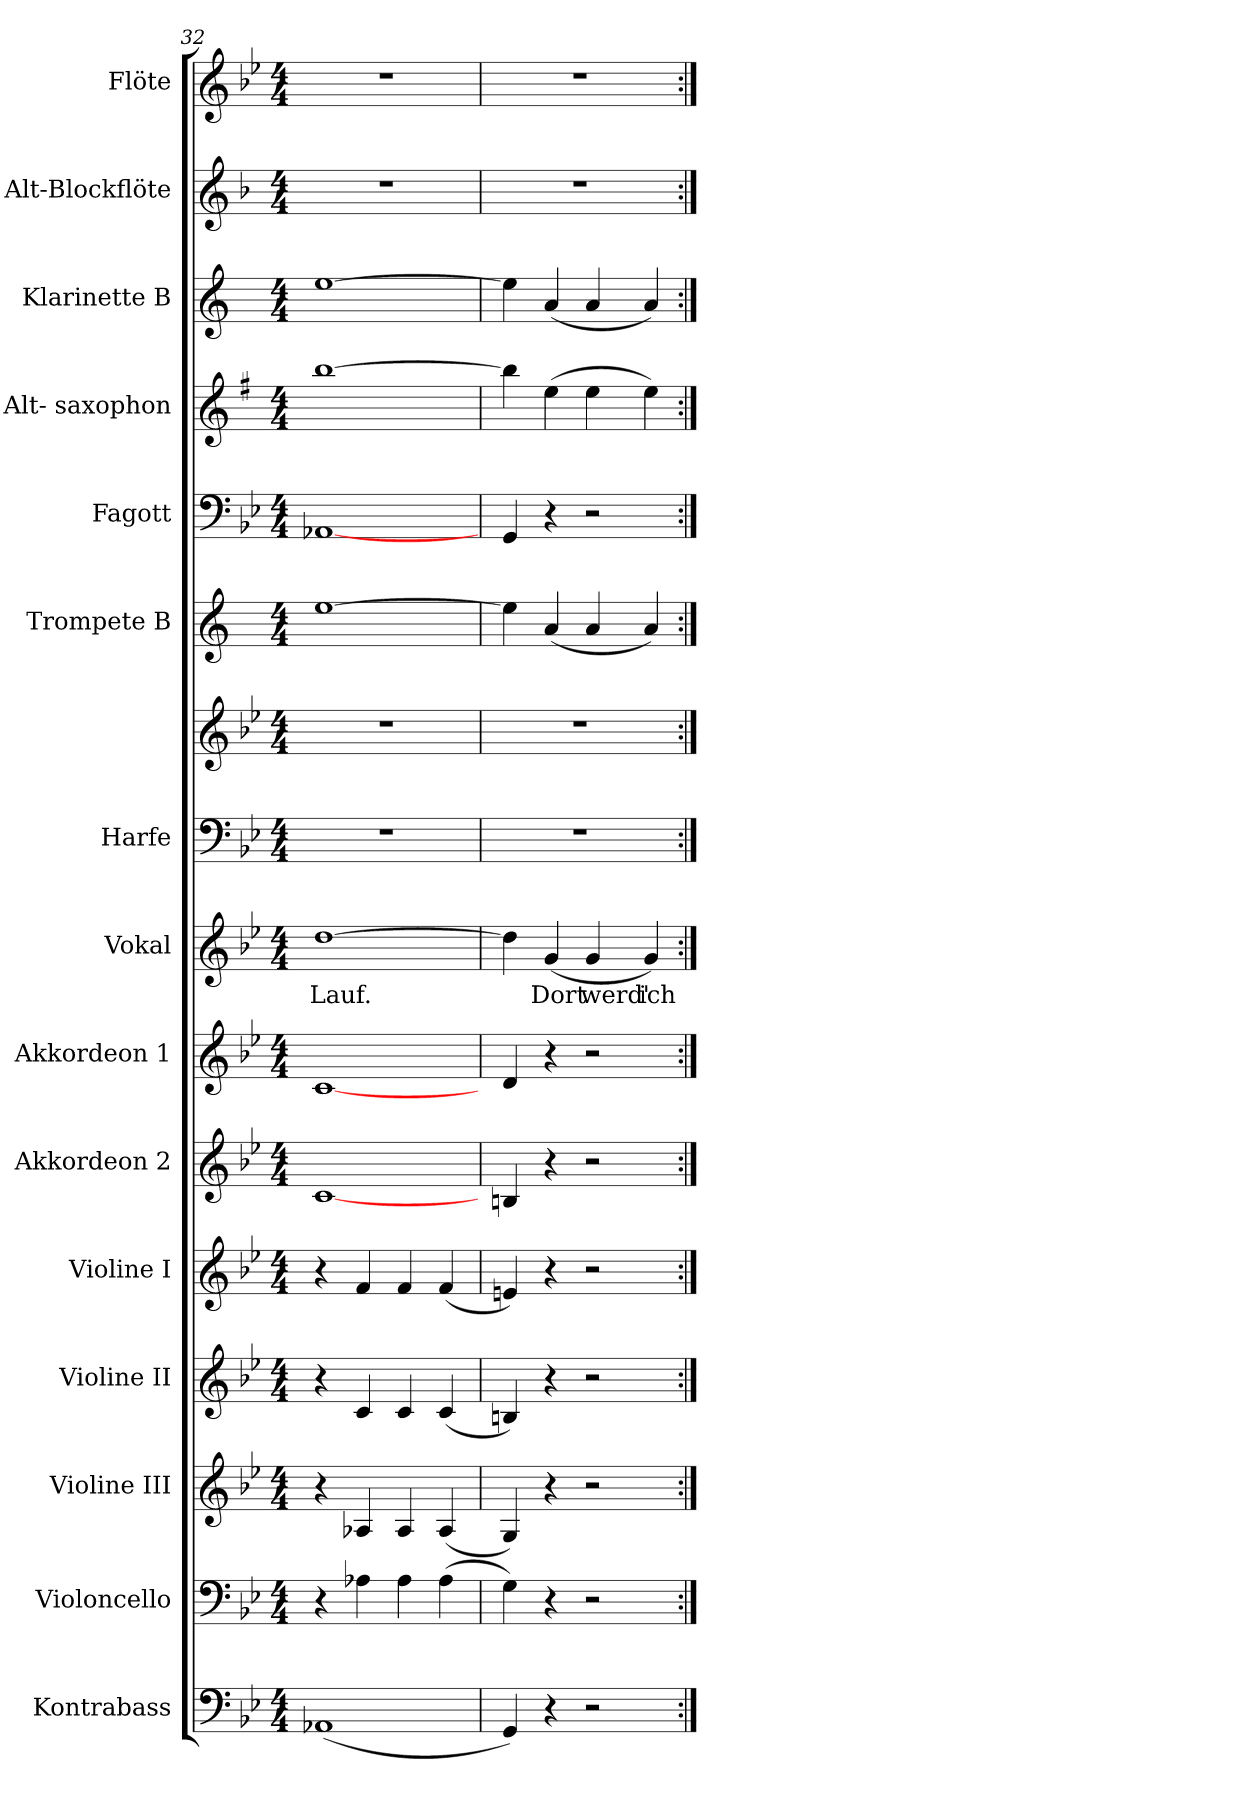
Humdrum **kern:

**kern	**kern	**kern	**kern	**kern	**kern	**kern	**kern	**text	**kern	**kern	**kern	**kern	**kern	**kern	**kern	**kern
*part15	*part14	*part13	*part12	*part11	*part10	*part9	*part8	*part8	*part7	*part7	*part6	*part5	*part4	*part3	*part2	*part1
*staff16	*staff15	*staff14	*staff13	*staff12	*staff11	*staff10	*staff9	*staff9	*staff8	*staff7	*staff6	*staff5	*staff4	*staff3	*staff2	*staff1
*I"Kontrabass	*I"Violoncello	*I"Violine III	*I"Violine II	*I"Violine I	*I"Akkordeon 2	*I"Akkordeon 1	*I"Vokal	*	*I"Harfe	*	*I"Trompete B	*I"Fagott	*I"Alt- saxophon	*I"Klarinette B	*I"Alt-Blockflöte	*I"Flöte
*I'Kb.	*I'Vc.	*I'Vln. III	*I'Vln. II	*I'Vln. I	*I'Akk.	*I'Akk.	*I'Vokal	*	*I'Hf.	*	*I'Tpt.	*I'Fgt.	*I'ASax.	*I'Kl.	*	*I'Fl.
*clefF4	*clefF4	*clefG2	*clefG2	*clefG2	*clefG2	*clefG2	*clefG2	*	*clefF4	*clefG2	*clefG2	*clefF4	*clefG2	*clefG2	*clefG2	*clefG2
*ITrd7c12	*	*	*	*	*	*	*	*	*	*	*ITrd1c2	*	*ITrd5c9	*ITrd1c2	*ITrd-3c-5	*
*k[b-e-]	*k[b-e-]	*k[b-e-]	*k[b-e-]	*k[b-e-]	*k[b-e-]	*k[b-e-]	*k[b-e-]	*	*k[b-e-]	*k[b-e-]	*k[b-e-]	*k[b-e-]	*k[b-e-]	*k[b-e-]	*k[b-e-]	*k[b-e-]
*g:	*g:	*g:	*g:	*g:	*g:	*g:	*g:	*	*g:	*g:	*g:	*g:	*g:	*g:	*g:	*g:
*M4/4	*M4/4	*M4/4	*M4/4	*M4/4	*M4/4	*M4/4	*M4/4	*	*M4/4	*M4/4	*M4/4	*M4/4	*M4/4	*M4/4	*M4/4	*M4/4
=32	=32	=32	=32	=32	=32	=32	=32	=32	=32	=32	=32	=32	=32	=32	=32	=32
!	!	!	!	!	!	!	!	!LO:LY:b:color=#000000	!	!	!	!	!	!	!	!
(1AAA-Xi	4r	4r	4r	4r	[<1ci	[<1ci	[>1ddi	Lauf.	1r	1r	[>1ddi	[<1AA-Xi	[>1ddi	[>1ddi	1r	1r
.	4A-Xi\	4A-Xi/	4ci/	4fi/	.	.	.	.	.	.	.	.	.	.	.	.
.	4A-i\	4A-i/	4ci/	4fi/	.	.	.	.	.	.	.	.	.	.	.	.
.	(4A-i\	(4A-i/	(4ci/	(4fi/	.	.	.	.	.	.	.	.	.	.	.	.
=33	=33	=33	=33	=33	=33	=33	=33	=33	=33	=33	=33	=33	=33	=33	=33	=33
4GGGi/)	4Gi\)	4Gi/)	4Bni/)	4eni/)	4Bni/	4di/	4ddi\]	.	1r	1r	4ddi\]	4GGi/	4ddi\]	4ddi\]	1r	1r
!	!	!	!	!	!	!	!	!LO:LY:b:color=#000000	!	!	!	!	!	!	!	!
4r	4r	4r	4r	4r	4r	4r	(4gi/	Dort	.	.	(4gi/	4r	(4gi\	(4gi/	.	.
!	!	!	!	!	!	!	!	!LO:LY:b:color=#000000	!	!	!	!	!	!	!	!
2r	2r	2r	2r	2r	2r	2r	4gi/	werd'	.	.	4gi/	2r	4gi\	4gi/	.	.
!	!	!	!	!	!	!	!	!LO:LY:b:color=#000000	!	!	!	!	!	!	!	!
.	.	.	.	.	.	.	4gi/)	ich	.	.	4gi/)	.	4gi\)	4gi/)	.	.
=:|!	=:|!	=:|!	=:|!	=:|!	=:|!	=:|!	=:|!	=:|!	=:|!	=:|!	=:|!	=:|!	=:|!	=:|!	=:|!	=:|!
*-	*-	*-	*-	*-	*-	*-	*-	*-	*-	*-	*-	*-	*-	*-	*-	*-
